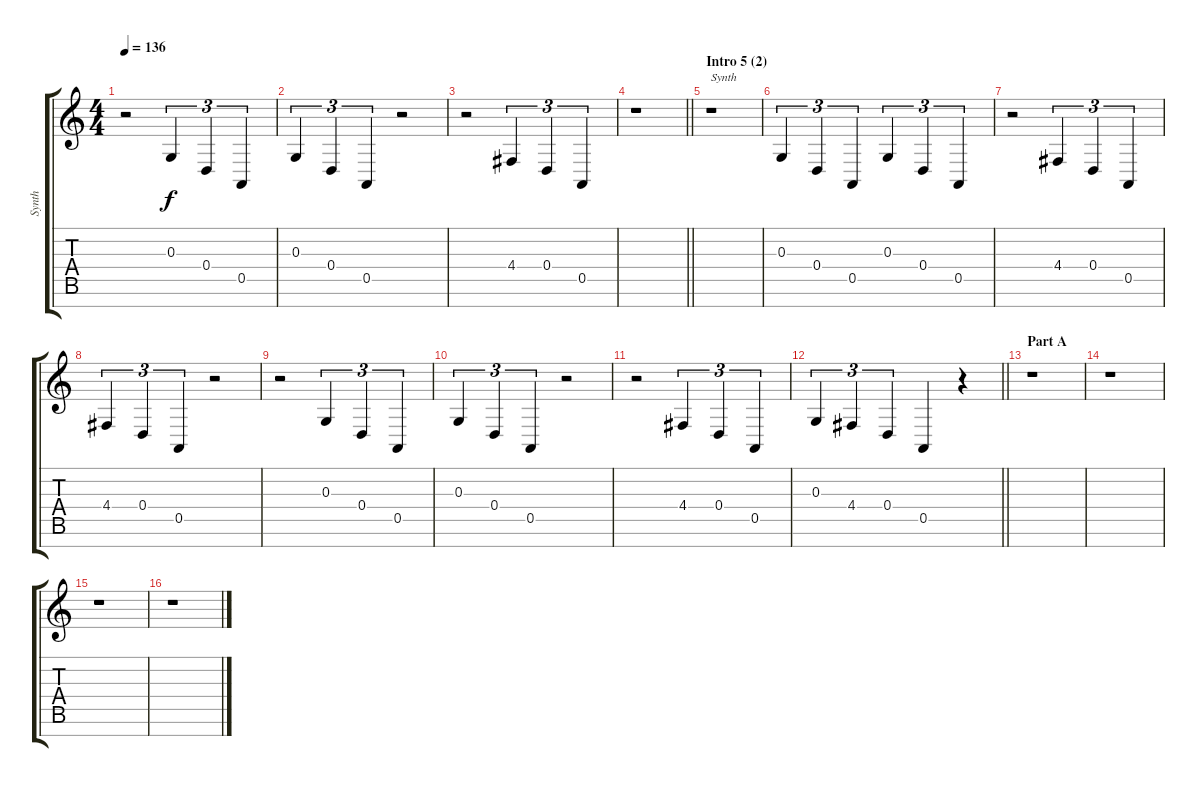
\track ("Synth" "Synth") {instrument synthstrings2}
\staff {score tabs}
\tuning (E4 B3 G3 D3 A2 E2 B1) {hide}
\ts (4 4)
\tempo 136
\clef g2
\ks c
r.2{dy f} 0.3.4{tu (3 2)} 0.4.4{tu (3 2)} 0.5.4{tu (3 2)} |
0.3.4{tu (3 2)} 0.4.4{tu (3 2)} 0.5.4{tu (3 2)} r.2 |
r.2 4.4.4{tu (3 2)} 0.4.4{tu (3 2)} 0.5.4{tu (3 2)} |
\barLineRight lightlight
r.1 |
\section ("" "Intro 5 (2)")
r.1{txt "Synth" instrument pad3polysynth} |
0.3.4{tu (3 2)} 0.4.4{tu (3 2)} 0.5.4{tu (3 2)} 0.3.4{tu (3 2)} 0.4.4{tu (3 2)} 0.5.4{tu (3 2)} |
r.2 4.4.4{tu (3 2)} 0.4.4{tu (3 2)} 0.5.4{tu (3 2)} |
4.4.4{tu (3 2)} 0.4.4{tu (3 2)} 0.5.4{tu (3 2)} r.2 |
r.2 0.3.4{tu (3 2)} 0.4.4{tu (3 2)} 0.5.4{tu (3 2)} |
0.3.4{tu (3 2)} 0.4.4{tu (3 2)} 0.5.4{tu (3 2)} r.2 |
r.2 4.4.4{tu (3 2)} 0.4.4{tu (3 2)} 0.5.4{tu (3 2)} |
\barLineRight lightlight
0.3.4{tu (3 2)} 4.4.4{tu (3 2)} 0.4.4{tu (3 2)} 0.5.4 r.4 |
\section ("" "Part A")
r.1 |
r.1 |
r.1 |
r.1
